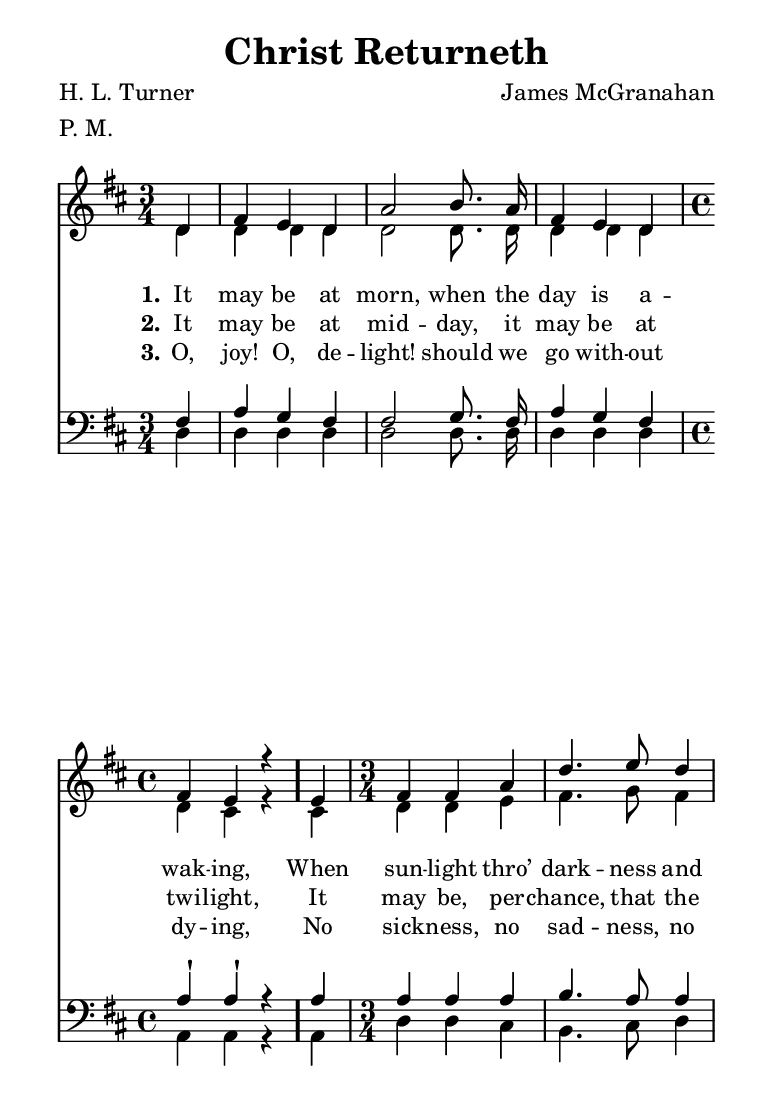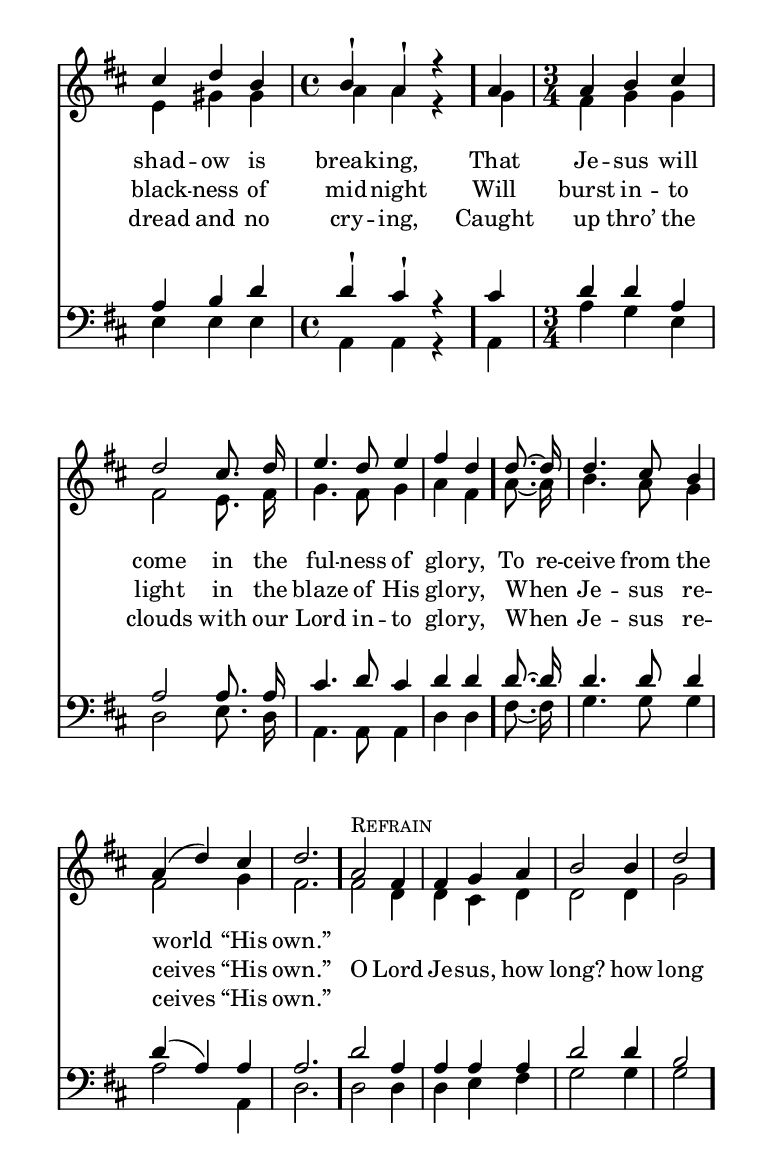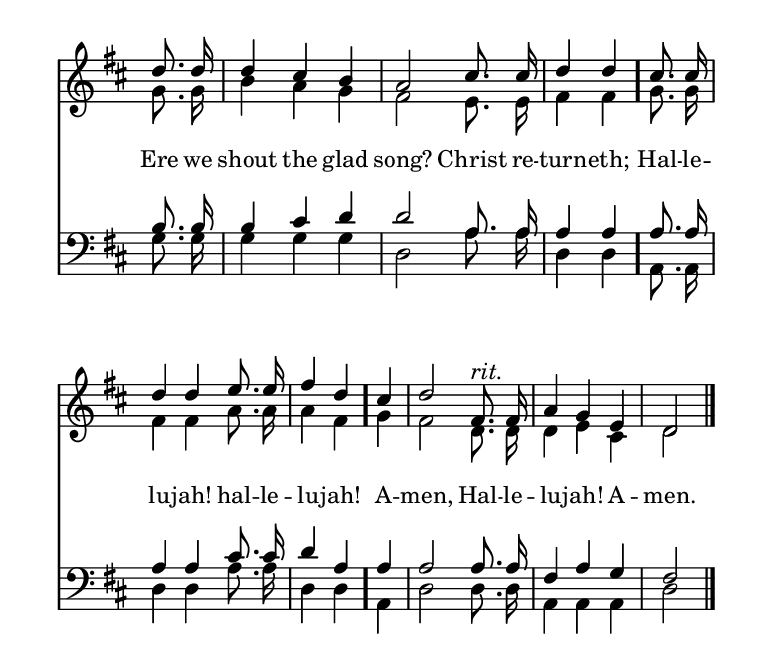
\include "common/global.ily"
\paper {
  \include "common/paper.ily"
}

\header{
  hymnnumber = "212"
  title = "Christ Returneth"
  tunename = ""
  meter = "P. M."
  poet = "H. L. Turner"
  composer = "James McGranahan"
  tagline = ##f
}

global = {
  \include "common/overrides.ily"
  \override Staff.TimeSignature.style = #'()
  \time 3/4 % original specifies 4/4 here too -- we specify it inline
  \override Score.MetronomeMark.transparent = ##t % hide all fermata changes too
  \tempo 4=120
  \key d \major
  \partial 4
  \autoBeamOff
}

patternA = { c4 | c c c | c'2 c8. c16 | c4 c c | \time 4/4 c c c4 }
patternB = { c4 | \time 3/4 c c c | c4. c8 c4 | c4 c c | \time 4/4 c c c4 }
patternC = { c4 | \time 3/4 c c c | c2 c8. c16 | c4. c8 c4 | c4 c }
patternD = { c8. ~ c16 | c4. c8 c4 | c4( c) c | c2. | }
patternE = { c2  c4 | c c c | c2 c4 | c2 }
patternF = { c8. c16 | c4 c c | c2 c8. c16 | c4 c }
patternG = { c8. c16 | c4 c c8. c16 | c4 c }
patternH = { c4 | c2 c,8. c16 | c4 c c | c2 }
patternI = { c8. ~ c16 | c4. c8 c4 | c2 c4 | c2. | }

notesSoprano = {
\global
\relative c' {

  d4 | fis e d | a'2 b8. a16 | fis4 e d | \time 4/4 fis e r4
  e4 | \time 3/4 fis fis a | d4. e8 d4 | cis4 d b | \time 4/4 b-! a-! r4
  a4 | \time 3/4 a b cis | d2 cis8. d16 | e4. d8 e4 | fis4 d
  d8. ~ d16 | d4. cis8 b4 | a4( d) cis | d2. |

  << s^\markup { \small \caps "Refrain" }
  { a2  fis4 | fis g a | b2 b4 | d2 } >>
  d8. d16 | d4 cis b | a2 cis8. cis16 | d4 d
  cis8. cis16 | d4 d e8. e16 | fis4 d
  cis4 | d2 fis,8.^\markup{\italic rit.} fis16 | a4 g e | d2

  \bar "|."

}
}

notesAlto = {
\global
\relative e' {

  \changePitch \patternA { d | d d d | d d d | d d d | d cis r }
  \changePitch \patternB { cis | d d e | fis g fis | e gis gis | a a r }
  \changePitch \patternC { g | fis g g | fis e fis | g fis g | a fis }
  \changePitch \patternI { a a | b a g | fis g | fis }

  \changePitch \patternE { fis d | d cis d | d d | g }
  \changePitch \patternF { g g | b a g | fis e e | fis fis }
  \changePitch \patternG { g g | fis fis a a | a fis }
  \changePitch \patternH { g | fis d d | d e cis | d }

}
}

notesTenor = {
\global
\relative a {

  \changePitch \patternA { fis | a g fis | fis g fis | a g fis | a-! a-! r }
  \changePitch \patternB { a | a a a | b a a | a b d | d-! cis-! r }
  \changePitch \patternC { cis | d d a | a a a | cis d cis | d d }
  \changePitch \patternD { d d | d d d | d( a) a | a }

  \changePitch \patternE { d a | a a a | d d | b }
  \changePitch \patternF { b b | b cis d | d a a | a a }
  \changePitch \patternG { a a | a a cis cis | d a }
  \changePitch \patternH { a | a a a | fis a g | fis }

}
}

notesBass = {
\global
\relative f {

  \changePitch \patternA { d | d d d | d d d | d d d | a a r }
  \changePitch \patternB { a | d d cis | b cis d | e e e | a, a r }
  \changePitch \patternC { a | a' g e | d e d | a a a | d d }
  \changePitch \patternI { fis fis | g g g | a a, | d }

  \changePitch \patternE { d d | d e fis | g g | g }
  \changePitch \patternF { g g | g g g | d a' a | d, d }
  \changePitch \patternG { a a | d d a' a | d, d }
  \changePitch \patternH { a | d d d | a a a | d }

}
}

Refrain = \lyricmode {

O Lord Je -- sus, how long? how long \bar "."
Ere we shout the glad song? Christ re -- turn -- eth; \bar "."
Hal -- le -- lu -- jah! hal -- le -- lu -- jah! \bar "."
A -- men, Hal -- le -- lu -- jah! A -- men. \bar "."

}

wordsA = \lyricmode {
\set stanza = "1."

It may be at morn, when the day is a -- wak -- ing, \bar "."
When sun -- light thro’ dark -- ness and shad -- ow is break -- ing, \bar "."
That Je -- sus will come in the ful -- ness of glo -- ry, \bar "."
{ \mon } To re -- { \moff } ceive from the world “His own.” \bar "."

}

wordsB = \lyricmode {
\set stanza = "2."

It may be at mid -- day, it may be at twi -- light,
It may be, per -- chance, that the black -- ness of mid -- night
Will burst in -- to light in the blaze of His glo -- ry,
When Je -- sus re -- ceives “His own.”

\Refrain

}

wordsC = \lyricmode {
\set stanza = "3."

O, joy! O, de -- light! should we go with -- out dy -- ing,
No sick -- ness, no sad -- ness, no dread and no cry -- ing,
Caught up thro’ the clouds with our Lord in -- to glo -- ry,
When Je -- sus re -- ceives “His own.”

}

\score {
  \context ChoirStaff <<
    \context Staff = upper <<
      \set ChoirStaff.systemStartDelimiter = #'SystemStartBar
      \context Voice  = sopranos { \voiceOne << \notesSoprano >> }
      \context Voice  = altos { \voiceTwo << \notesAlto >> }
      \context Lyrics = one   \lyricsto sopranos \wordsA
      \context Lyrics = two   \lyricsto sopranos \wordsB
      \context Lyrics = three \lyricsto sopranos \wordsC
    >>
    \context Staff = men <<
      \clef bass
      \context Voice  = tenors { \voiceOne << \notesTenor >> }
      \context Voice  = basses { \voiceTwo << \notesBass >> }
    >>
  >>
  \layout {
    \include "common/layout.ily"
  }
  \midi{
    \include "common/midi.ily"
  }
}

\version "2.18.2"  % necessary for upgrading to future LilyPond versions.

% vi:set et ts=2 sw=2 ai nocindent syntax=lilypond:
